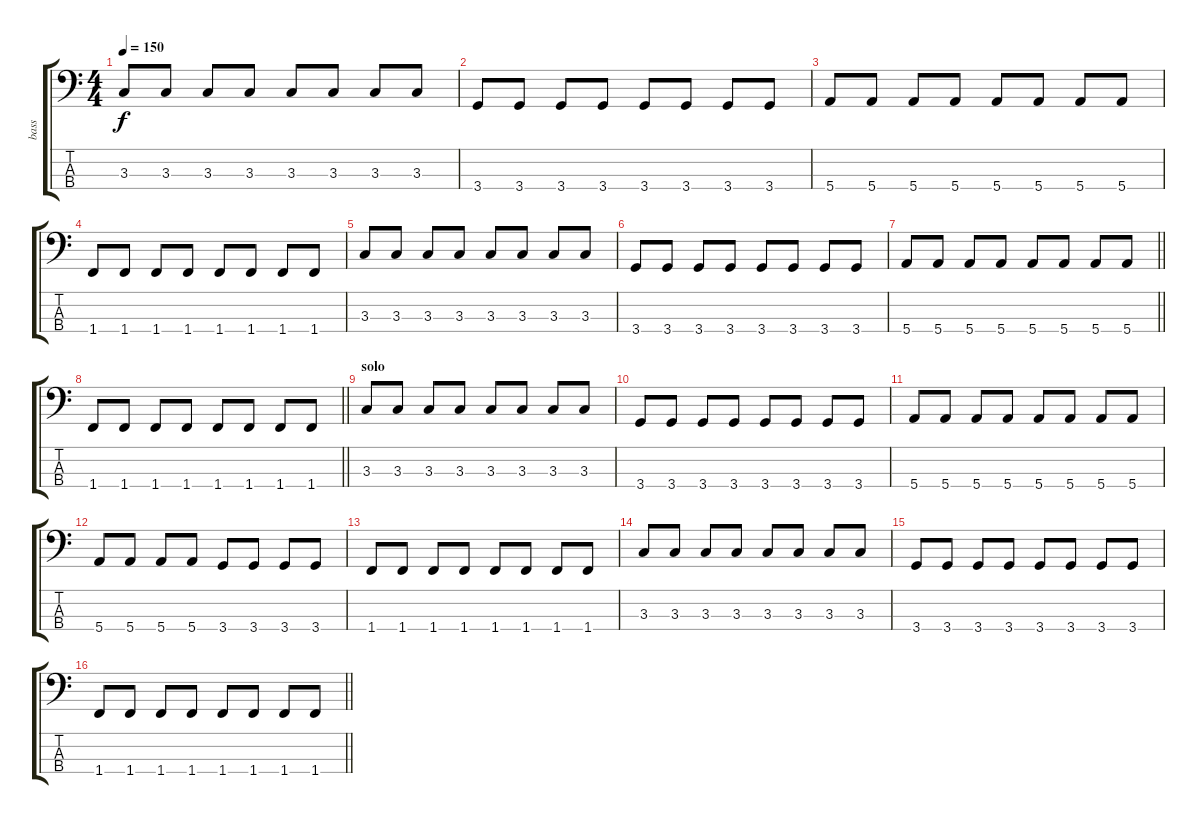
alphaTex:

\track ("bass" "bass") {instrument electricbasspick}
\staff {score tabs}
\tuning (G2 D2 A1 E1) {hide}
\ts (4 4)
\tempo 150
\clef f4
\ks c
3.3.8{dy f} 3.3.8 3.3.8 3.3.8 3.3.8 3.3.8 3.3.8 3.3.8 |
3.4.8 3.4.8 3.4.8 3.4.8 3.4.8 3.4.8 3.4.8 3.4.8 |
5.4.8 5.4.8 5.4.8 5.4.8 5.4.8 5.4.8 5.4.8 5.4.8 |
1.4.8 1.4.8 1.4.8 1.4.8 1.4.8 1.4.8 1.4.8 1.4.8 |
3.3.8 3.3.8 3.3.8 3.3.8 3.3.8 3.3.8 3.3.8 3.3.8 |
3.4.8 3.4.8 3.4.8 3.4.8 3.4.8 3.4.8 3.4.8 3.4.8 |
\barLineRight lightlight
5.4.8 5.4.8 5.4.8 5.4.8 5.4.8 5.4.8 5.4.8 5.4.8 |
\section ("" "")
\barLineRight lightlight
1.4.8 1.4.8 1.4.8 1.4.8 1.4.8 1.4.8 1.4.8 1.4.8 |
\section ("" "solo")
3.3.8 3.3.8 3.3.8 3.3.8 3.3.8 3.3.8 3.3.8 3.3.8 |
3.4.8 3.4.8 3.4.8 3.4.8 3.4.8 3.4.8 3.4.8 3.4.8 |
5.4.8 5.4.8 5.4.8 5.4.8 5.4.8 5.4.8 5.4.8 5.4.8 |
5.4.8 5.4.8 5.4.8 5.4.8 3.4.8 3.4.8 3.4.8 3.4.8 |
1.4.8 1.4.8 1.4.8 1.4.8 1.4.8 1.4.8 1.4.8 1.4.8 |
3.3.8 3.3.8 3.3.8 3.3.8 3.3.8 3.3.8 3.3.8 3.3.8 |
3.4.8 3.4.8 3.4.8 3.4.8 3.4.8 3.4.8 3.4.8 3.4.8 |
\barLineRight lightlight
1.4.8 1.4.8 1.4.8 1.4.8 1.4.8 1.4.8 1.4.8 1.4.8
